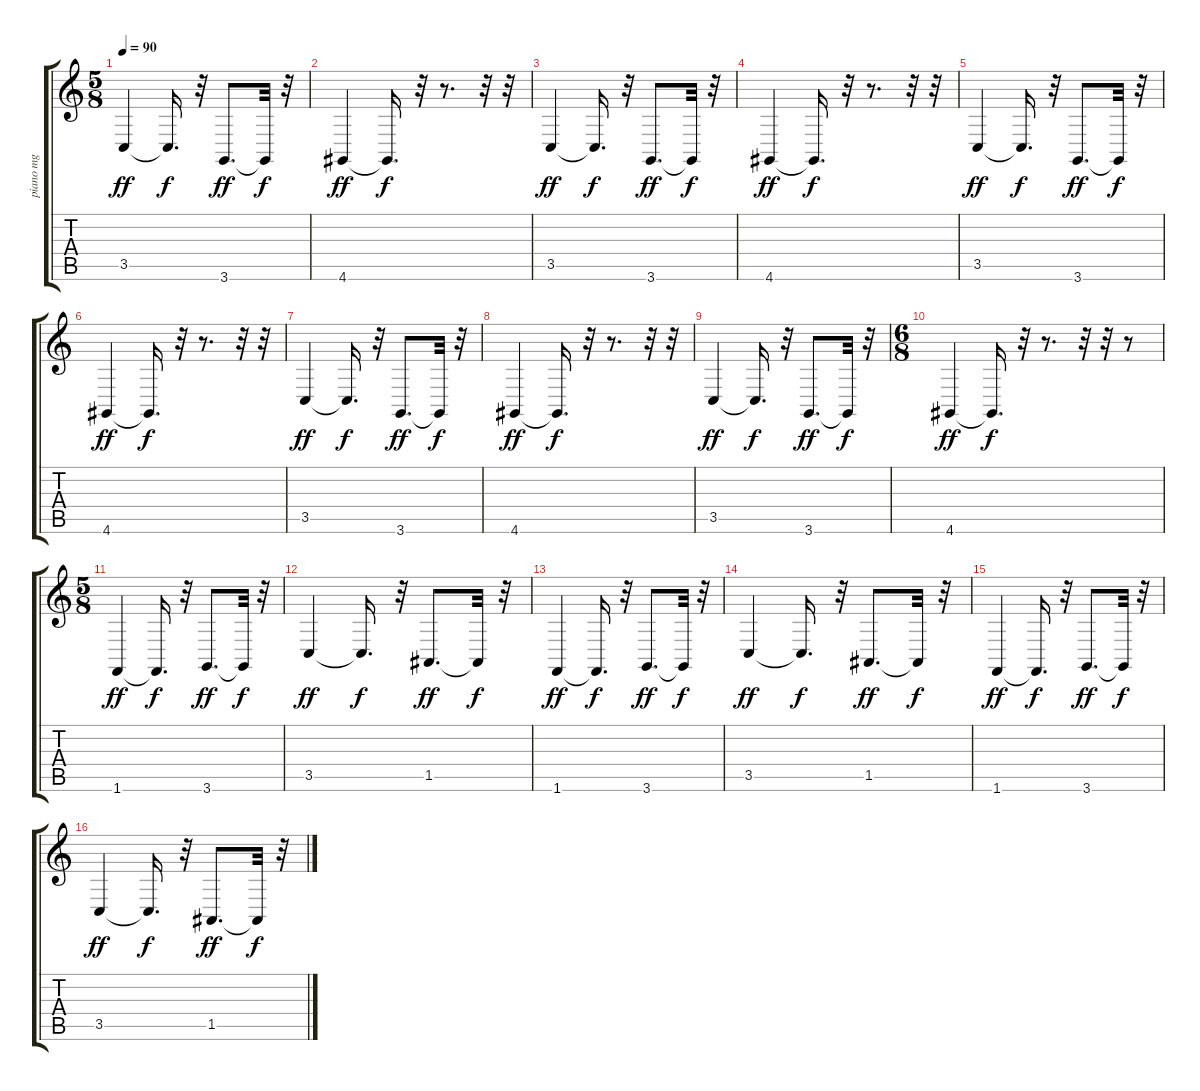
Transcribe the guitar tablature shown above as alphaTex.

\track ("piano mg" "piano mg") {instrument acousticgrandpiano}
\staff {score tabs}
\tuning (E4 B3 G3 D3 A2 E2) {hide}
\ts (5 8)
\tempo 90
\clef g2
\ks c
3.5.4{dy ff} 3.5{t}.16{d dy f} r.32 3.6.8{d dy ff} 3.6{t}.32{dy f} r.32 |
4.6.4{dy ff} 4.6{t}.16{d dy f} r.32 r.8{d} r.32 r.32 |
3.5.4{dy ff} 3.5{t}.16{d dy f} r.32 3.6.8{d dy ff} 3.6{t}.32{dy f} r.32 |
4.6.4{dy ff} 4.6{t}.16{d dy f} r.32 r.8{d} r.32 r.32 |
3.5.4{dy ff} 3.5{t}.16{d dy f} r.32 3.6.8{d dy ff} 3.6{t}.32{dy f} r.32 |
4.6.4{dy ff} 4.6{t}.16{d dy f} r.32 r.8{d} r.32 r.32 |
3.5.4{dy ff} 3.5{t}.16{d dy f} r.32 3.6.8{d dy ff} 3.6{t}.32{dy f} r.32 |
4.6.4{dy ff} 4.6{t}.16{d dy f} r.32 r.8{d} r.32 r.32 |
3.5.4{dy ff} 3.5{t}.16{d dy f} r.32 3.6.8{d dy ff} 3.6{t}.32{dy f} r.32 |
\ts (6 8)
4.6.4{dy ff} 4.6{t}.16{d dy f} r.32 r.8{d} r.32 r.32 r.8 |
\ts (5 8)
1.6.4{dy ff} 1.6{t}.16{d dy f} r.32 3.6.8{d dy ff} 3.6{t}.32{dy f} r.32 |
3.5.4{dy ff} 3.5{t}.16{d dy f} r.32 1.5.8{d dy ff} 1.5{t}.32{dy f} r.32 |
1.6.4{dy ff} 1.6{t}.16{d dy f} r.32 3.6.8{d dy ff} 3.6{t}.32{dy f} r.32 |
3.5.4{dy ff} 3.5{t}.16{d dy f} r.32 1.5.8{d dy ff} 1.5{t}.32{dy f} r.32 |
1.6.4{dy ff} 1.6{t}.16{d dy f} r.32 3.6.8{d dy ff} 3.6{t}.32{dy f} r.32 |
3.5.4{dy ff} 3.5{t}.16{d dy f} r.32 1.5.8{d dy ff} 1.5{t}.32{dy f} r.32
